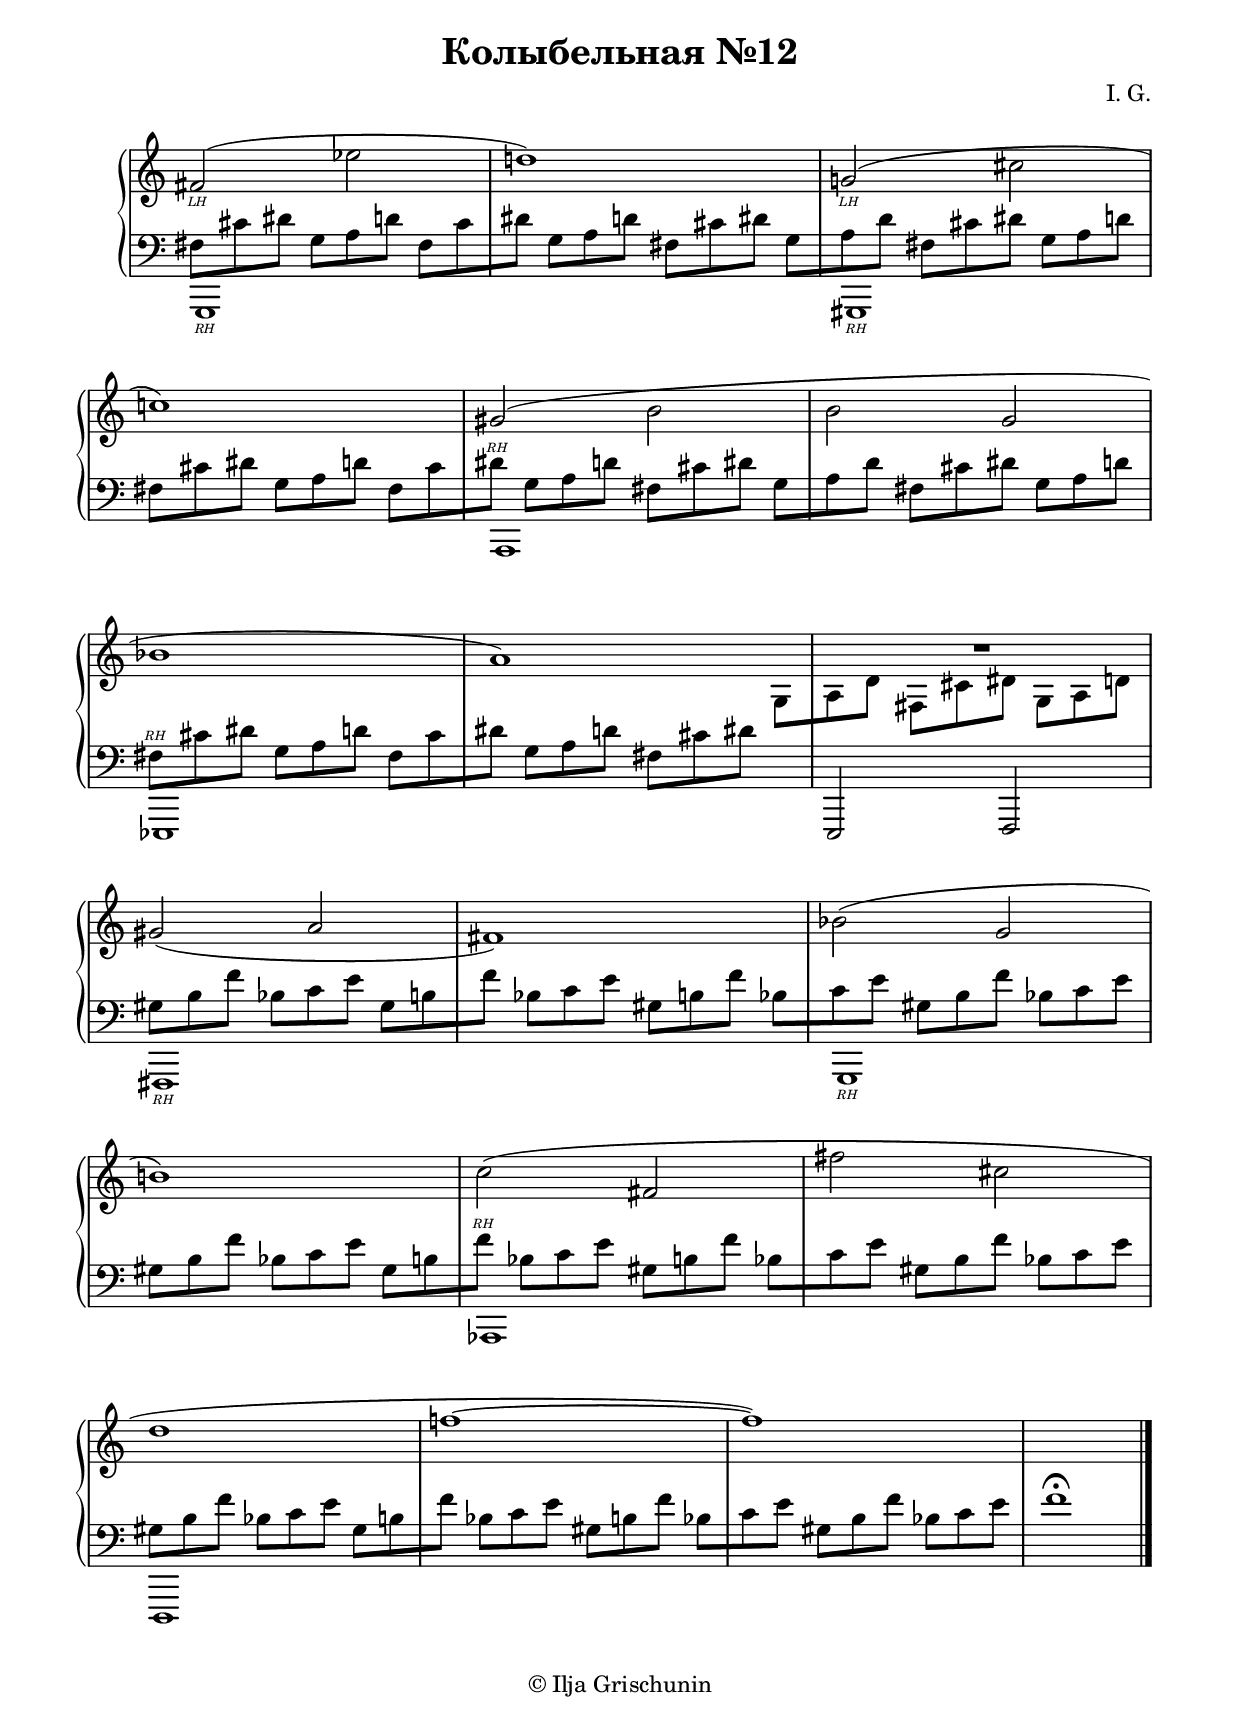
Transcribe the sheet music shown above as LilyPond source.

\version "2.19.15"

\language "deutsch"

\header {
  title = "Колыбельная №12"
  composer = "I. G."
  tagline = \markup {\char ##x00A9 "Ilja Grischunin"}
}

\paper {
  #(set-paper-size "a4")
  top-system-spacing.basic-distance = #20
  top-markup-spacing.basic-distance = #5
  markup-system-spacing.basic-distance = #22
  system-system-spacing.basic-distance = #20
  %score-system-spacing.basic-distance = #40
  %score-markup-spacing.basic-distance = #25
  last-bottom-spacing.basic-distance = #25
  left-margin = 15
  right-margin = 15
}

\layout {
  indent = 7
  \context {
    \Score
    \remove "Bar_number_engraver"
    %\override StaffGrouper.staff-staff-spacing.padding = #0
    %\override StaffGrouper.staff-staff-spacing.basic-distance = #1
  }
}

\version "2.19.15"

\language "deutsch"

lhBr = \markup {
  \path #0.1 #'((moveto 0 0)(rlineto -1 0)(rlineto 0 -2.5))
}
rhBr = \markup {
  \path #0.1 #'((moveto 0 0)(rlineto 1 0)(rlineto 0 2.25))
}
rhMark = \markup {
  \override #'(font-encoding . latin1) \italic "RH" 
}
lhMark = \markup {
  \override #'(font-encoding . latin1) \italic "LH" 
}
%%%%%%%%%%% RH %%%%%%%%%%%%
zwolfteRH = \relative {
  \clef treble
  \key c \major
  \override Staff.TimeSignature #'stencil = ##f
  %\override Fingering.staff-padding = #'()
  fis'2_\finger \lhMark ( es' d!1) g,!2_\finger \lhMark ( cis c!1) gis2( h h g b1 a)
  R1 % f!2_\finger \lhMark ( d' cis1) fis,2_\finger \lhMark ( c' h!1) g2( b b fis a1 gis)
  gis2( a fis1) b2( g h!1) c2( fis, fis' cis d1 f!~ f) s
  \bar "|."
}
%%%%%%%% DYNAMIC %%%%%%%%%%
dynamicZwolf = {
  \override Hairpin.to-barline = ##f
}
%%%%%%%%%%% LH %%%%%%%%%%%%
zwolfteLH = \relative {
  \clef bass
  \key c \major
  %\time 12/16
  %\override Fingering.staff-padding = #'()
  \override Staff.TimeSignature #'stencil = ##f
  <<
    {
      \stemDown
      \repeat unfold 5 {fis8[ cis' dis] g,[ a d]}
      fis,8[ cis' dis]\finger \rhMark g,[ a d]
      \repeat unfold 2 {fis,8[ cis' dis] g,[ a d]}
      fis,[ \finger \rhMark cis' dis] g,[ a d]
      fis,[ cis' dis] g,[ a d] fis,[ cis' dis] 
      \change Staff = RH
      g,[ a d] fis,[ cis' dis] g,[ a d]
      \change Staff = LH
      \repeat unfold 5 {gis,8[ h f'] b,[ c e]}
      gis,[ h f']\finger \rhMark b,[ c e]
      \repeat unfold 2 {gis,[ h f'] b,[ c e]}
      gis,[ h f'] b,[ c e]
      \repeat unfold 3 {gis,[ h f'] b,[ c e]}
    }
    \\
    {
      \stemUp
      g,,,1\finger \rhMark s gis\finger \rhMark s a s es s e2 f
      fis1\finger \rhMark s g\finger \rhMark s as s d, s s
    }
  >>
  f'''1\fermata
}


\score {
  \new PianoStaff
  \with {
    %\override StaffGrouper.staff-staff-spacing.basic-distance = #20
  }
  <<
    \new Staff = "RH" \zwolfteRH
    \new Staff = "LH" \zwolfteLH
  >>
}